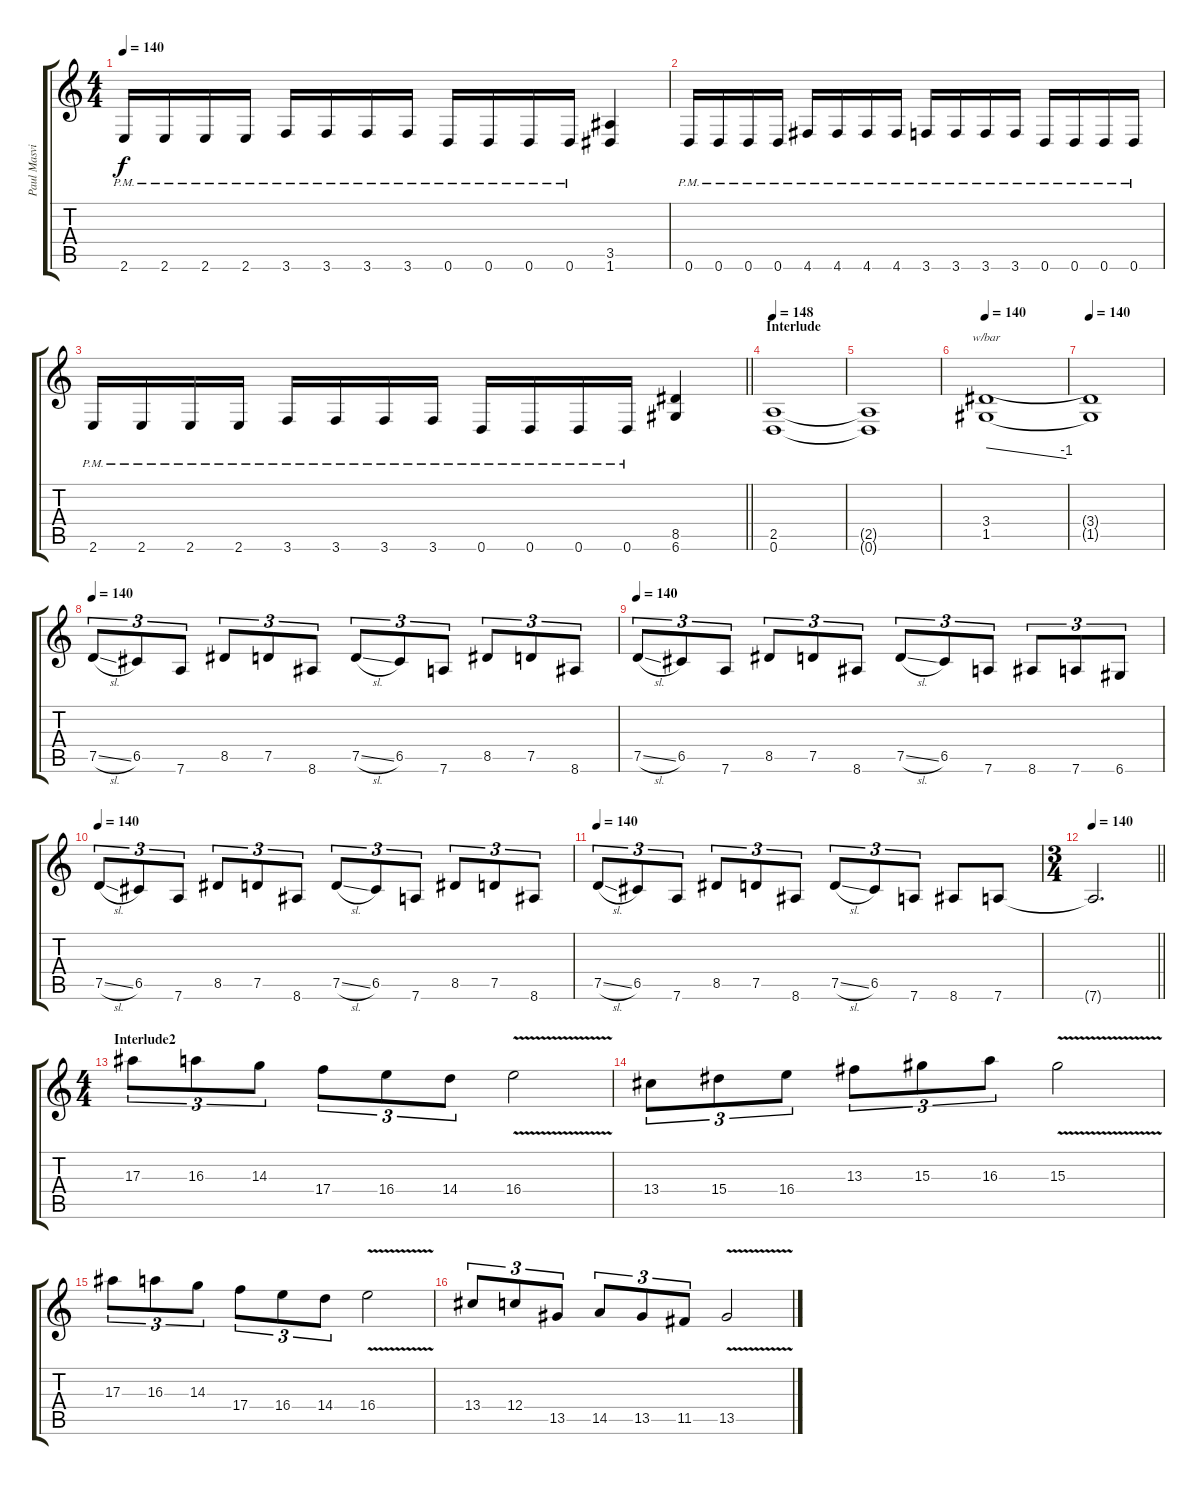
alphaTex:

\track ("Paul Masvidal" "Paul Masvi") {instrument distortionguitar}
\staff {score tabs}
\tuning (D4 A3 F3 C3 G2 D2) {hide}
\ts (4 4)
\tempo 140
\clef g2
\ks c
2.6{pm}.16{dy f} 2.6{pm}.16 2.6{pm}.16 2.6{pm}.16 3.6{pm}.16 3.6{pm}.16 3.6{pm}.16 3.6{pm}.16 0.6{pm}.16 0.6{pm}.16 0.6{pm}.16 0.6{pm}.16 (3.5 1.6).4 |
0.6{pm}.16 0.6{pm}.16 0.6{pm}.16 0.6{pm}.16 4.6{pm}.16 4.6{pm}.16 4.6{pm}.16 4.6{pm}.16 3.6{pm}.16 3.6{pm}.16 3.6{pm}.16 3.6{pm}.16 0.6{pm}.16 0.6{pm}.16 0.6{pm}.16 0.6{pm}.16 |
\barLineRight lightlight
2.6{pm}.16 2.6{pm}.16 2.6{pm}.16 2.6{pm}.16 3.6{pm}.16 3.6{pm}.16 3.6{pm}.16 3.6{pm}.16 0.6{pm}.16 0.6{pm}.16 0.6{pm}.16 0.6{pm}.16 (8.5 6.6).4 |
\section ("" "Interlude")
\tempo 148
(2.5 0.6).1 |
(2.5{t} 0.6{t}).1 |
\tempo 140
(3.4 1.5).1{tbe (dive default 0 0 60 -4)} |
\tempo 140
(3.4{t} 1.5{t}).1 |
\tempo 140
7.5{sl}.8{tu (3 2)} 6.5.8{tu (3 2)} 7.6.8{tu (3 2)} 8.5.8{tu (3 2)} 7.5.8{tu (3 2)} 8.6.8{tu (3 2)} 7.5{sl}.8{tu (3 2)} 6.5.8{tu (3 2)} 7.6.8{tu (3 2)} 8.5.8{tu (3 2)} 7.5.8{tu (3 2)} 8.6.8{tu (3 2)} |
\tempo 140
7.5{sl}.8{tu (3 2)} 6.5.8{tu (3 2)} 7.6.8{tu (3 2)} 8.5.8{tu (3 2)} 7.5.8{tu (3 2)} 8.6.8{tu (3 2)} 7.5{sl}.8{tu (3 2)} 6.5.8{tu (3 2)} 7.6.8{tu (3 2)} 8.6.8{tu (3 2)} 7.6.8{tu (3 2)} 6.6.8{tu (3 2)} |
\tempo 140
7.5{sl}.8{tu (3 2)} 6.5.8{tu (3 2)} 7.6.8{tu (3 2)} 8.5.8{tu (3 2)} 7.5.8{tu (3 2)} 8.6.8{tu (3 2)} 7.5{sl}.8{tu (3 2)} 6.5.8{tu (3 2)} 7.6.8{tu (3 2)} 8.5.8{tu (3 2)} 7.5.8{tu (3 2)} 8.6.8{tu (3 2)} |
\tempo 140
7.5{sl}.8{tu (3 2)} 6.5.8{tu (3 2)} 7.6.8{tu (3 2)} 8.5.8{tu (3 2)} 7.5.8{tu (3 2)} 8.6.8{tu (3 2)} 7.5{sl}.8{tu (3 2)} 6.5.8{tu (3 2)} 7.6.8{tu (3 2)} 8.6.8 7.6.8 |
\ts (3 4)
\tempo 140
\barLineRight lightlight
7.6{t}.2{d} |
\ts (4 4)
\section ("" "Interlude2")
17.3.8{tu (3 2)} 16.3.8{tu (3 2)} 14.3.8{tu (3 2)} 17.4.8{tu (3 2)} 16.4.8{tu (3 2)} 14.4.8{tu (3 2)} 16.4{v}.2 |
13.4.8{tu (3 2)} 15.4.8{tu (3 2)} 16.4.8{tu (3 2)} 13.3.8{tu (3 2)} 15.3.8{tu (3 2)} 16.3.8{tu (3 2)} 15.3{v}.2 |
17.3.8{tu (3 2)} 16.3.8{tu (3 2)} 14.3.8{tu (3 2)} 17.4.8{tu (3 2)} 16.4.8{tu (3 2)} 14.4.8{tu (3 2)} 16.4{v}.2 |
13.4.8{tu (3 2)} 12.4.8{tu (3 2)} 13.5.8{tu (3 2)} 14.5.8{tu (3 2)} 13.5.8{tu (3 2)} 11.5.8{tu (3 2)} 13.5{v}.2
